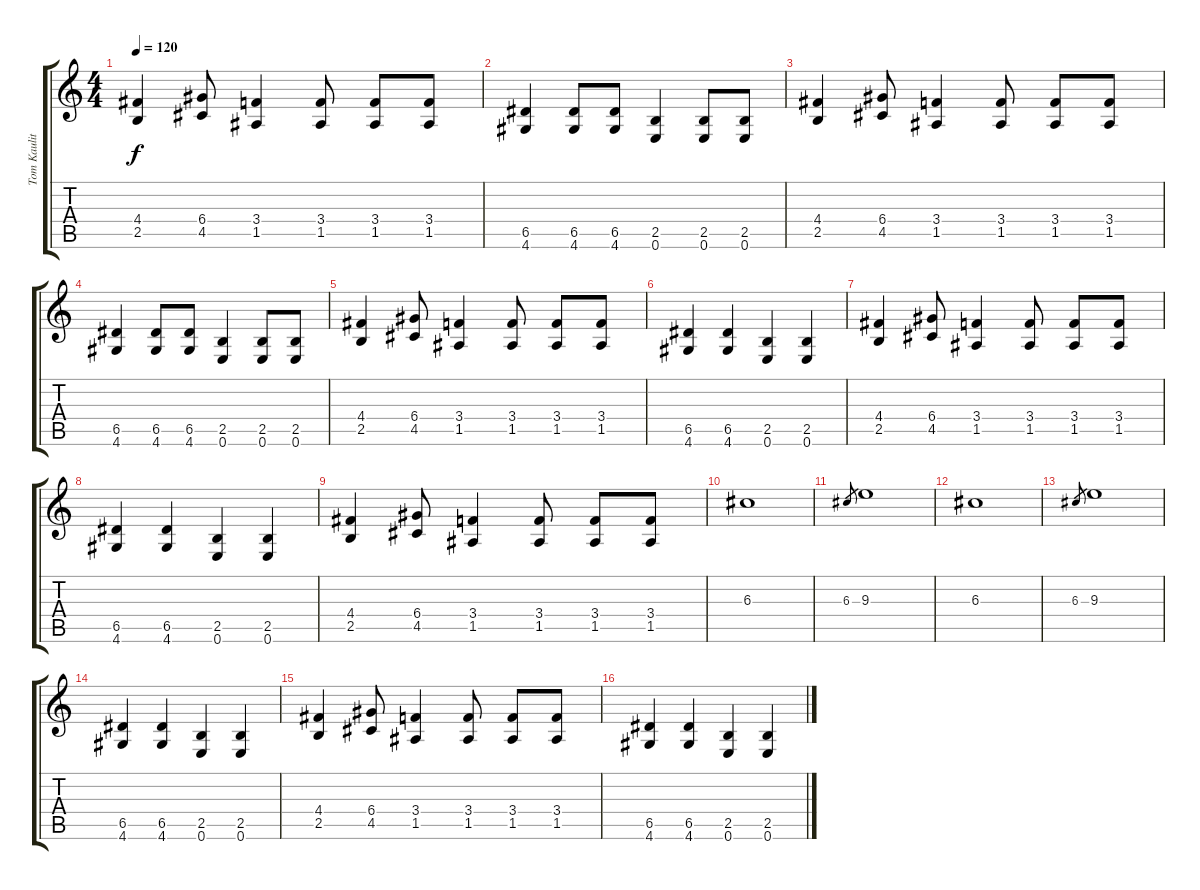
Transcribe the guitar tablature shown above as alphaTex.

\track ("Tom Kaulitz" "Tom Kaulit") {instrument distortionguitar}
\staff {score tabs}
\tuning (E4 B3 G3 D3 A2 E2) {hide}
\ts (4 4)
\tempo 120
\clef g2
\ks c
(4.4 2.5).4{dy f} (6.4 4.5).8 (3.4 1.5).4 (3.4 1.5).8 (3.4 1.5).8 (3.4 1.5).8 |
(6.5 4.6).4 (6.5 4.6).8 (6.5 4.6).8 (2.5 0.6).4 (2.5 0.6).8 (2.5 0.6).8 |
(4.4 2.5).4 (6.4 4.5).8 (3.4 1.5).4 (3.4 1.5).8 (3.4 1.5).8 (3.4 1.5).8 |
(6.5 4.6).4 (6.5 4.6).8 (6.5 4.6).8 (2.5 0.6).4 (2.5 0.6).8 (2.5 0.6).8 |
(4.4 2.5).4 (6.4 4.5).8 (3.4 1.5).4 (3.4 1.5).8 (3.4 1.5).8 (3.4 1.5).8 |
(6.5 4.6).4 (6.5 4.6).4 (2.5 0.6).4 (2.5 0.6).4 |
(4.4 2.5).4 (6.4 4.5).8 (3.4 1.5).4 (3.4 1.5).8 (3.4 1.5).8 (3.4 1.5).8 |
(6.5 4.6).4 (6.5 4.6).4 (2.5 0.6).4 (2.5 0.6).4 |
(4.4 2.5).4 (6.4 4.5).8 (3.4 1.5).4 (3.4 1.5).8 (3.4 1.5).8 (3.4 1.5).8 |
6.3.1 |
6.3.8{gr} 9.3.1 |
6.3.1 |
6.3.8{gr} 9.3.1 |
(6.5 4.6).4 (6.5 4.6).4 (2.5 0.6).4 (2.5 0.6).4 |
(4.4 2.5).4 (6.4 4.5).8 (3.4 1.5).4 (3.4 1.5).8 (3.4 1.5).8 (3.4 1.5).8 |
(6.5 4.6).4 (6.5 4.6).4 (2.5 0.6).4 (2.5 0.6).4
